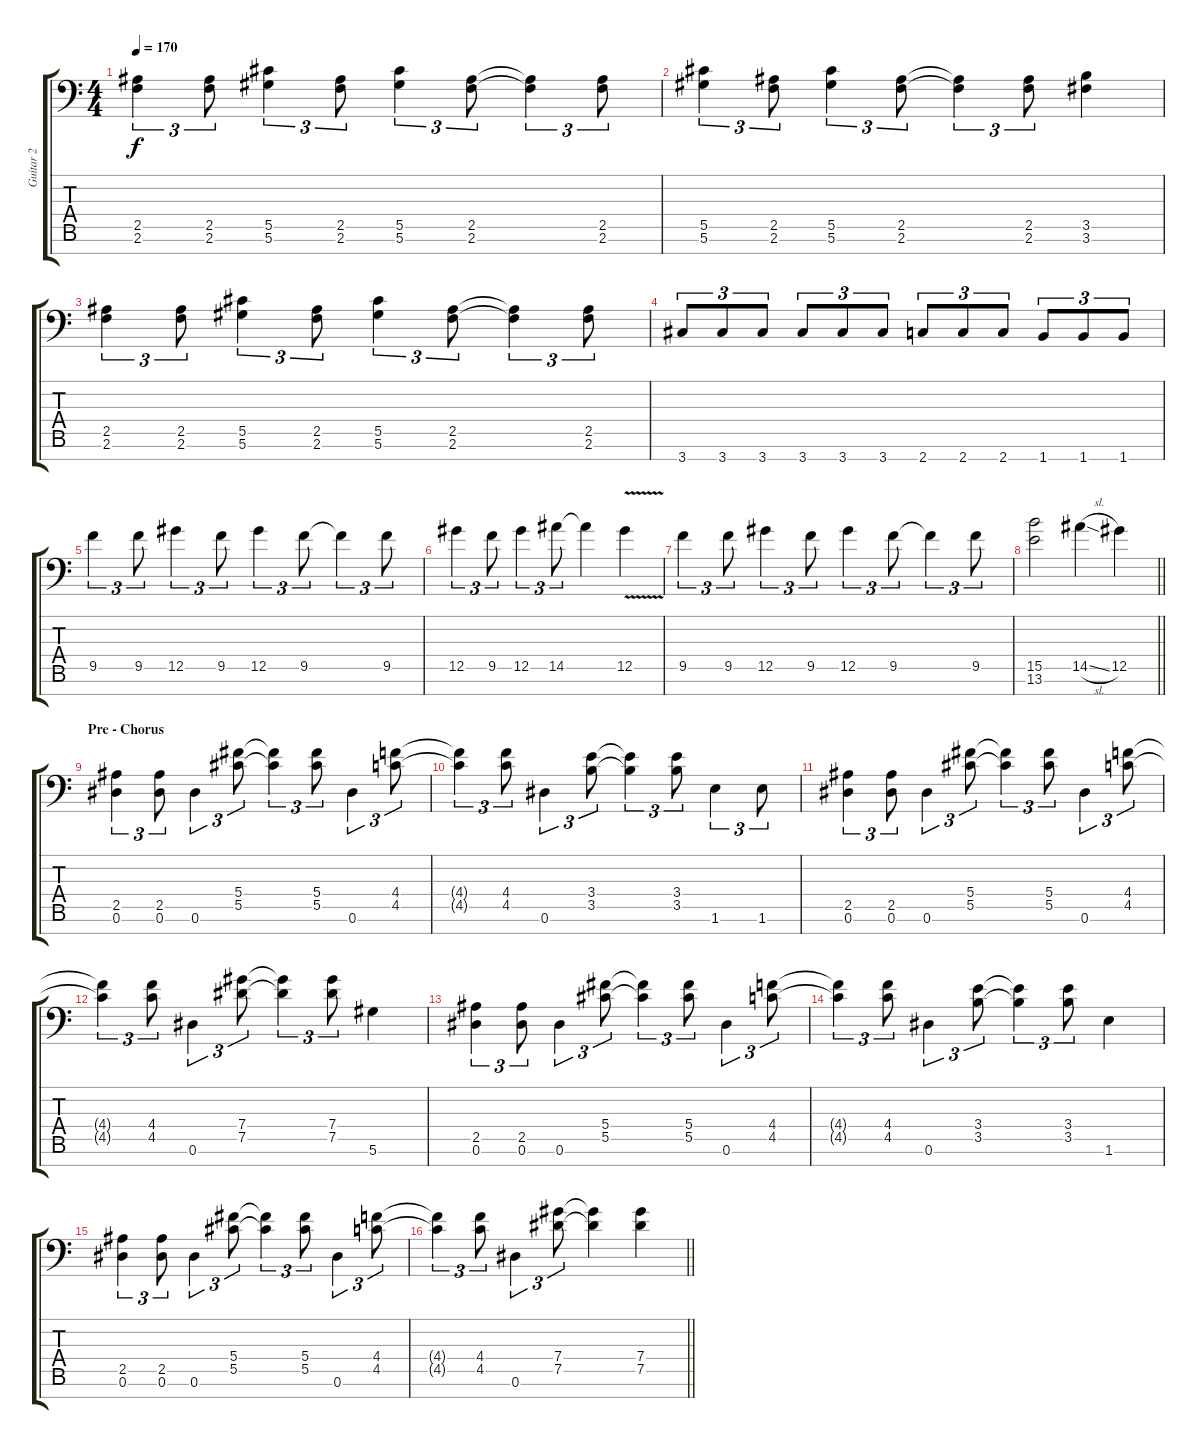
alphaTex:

\track ("Guitar 2" "Guitar 2") {instrument overdrivenguitar}
\staff {score tabs}
\tuning (Eb4 Bb3 Gb3 Db3 Ab2 Eb2 Bb1) {hide}
\ts (4 4)
\tempo 170
\clef f4
\ks c
(2.5 2.6).4{tu (3 2) dy f} (2.5 2.6).8{tu (3 2)} (5.5 5.6).4{tu (3 2)} (2.5 2.6).8{tu (3 2)} (5.5 5.6).4{tu (3 2)} (2.5 2.6).8{tu (3 2)} (2.5{t} 2.6{t}).4{tu (3 2)} (2.5 2.6).8{tu (3 2)} |
(5.5 5.6).4{tu (3 2)} (2.5 2.6).8{tu (3 2)} (5.5 5.6).4{tu (3 2)} (2.5 2.6).8{tu (3 2)} (2.5{t} 2.6{t}).4{tu (3 2)} (2.5 2.6).8{tu (3 2)} (3.5 3.6).4 |
(2.5 2.6).4{tu (3 2)} (2.5 2.6).8{tu (3 2)} (5.5 5.6).4{tu (3 2)} (2.5 2.6).8{tu (3 2)} (5.5 5.6).4{tu (3 2)} (2.5 2.6).8{tu (3 2)} (2.5{t} 2.6{t}).4{tu (3 2)} (2.5 2.6).8{tu (3 2)} |
3.7.8{tu (3 2)} 3.7.8{tu (3 2)} 3.7.8{tu (3 2)} 3.7.8{tu (3 2)} 3.7.8{tu (3 2)} 3.7.8{tu (3 2)} 2.7.8{tu (3 2)} 2.7.8{tu (3 2)} 2.7.8{tu (3 2)} 1.7.8{tu (3 2)} 1.7.8{tu (3 2)} 1.7.8{tu (3 2)} |
9.5.4{tu (3 2)} 9.5.8{tu (3 2)} 12.5.4{tu (3 2)} 9.5.8{tu (3 2)} 12.5.4{tu (3 2)} 9.5.8{tu (3 2)} 9.5{t}.4{tu (3 2)} 9.5.8{tu (3 2)} |
12.5.4{tu (3 2)} 9.5.8{tu (3 2)} 12.5.4{tu (3 2)} 14.5.8{tu (3 2)} 14.5{t}.4 12.5{v}.4 |
9.5.4{tu (3 2)} 9.5.8{tu (3 2)} 12.5.4{tu (3 2)} 9.5.8{tu (3 2)} 12.5.4{tu (3 2)} 9.5.8{tu (3 2)} 9.5{t}.4{tu (3 2)} 9.5.8{tu (3 2)} |
\barLineRight lightlight
(15.5 13.6).2 14.5{sl}.4 12.5.4 |
\section ("" "Pre - Chorus")
(2.5 0.6).4{tu (3 2)} (2.5 0.6).8{tu (3 2)} 0.6.4{tu (3 2)} (5.4 5.5).8{tu (3 2)} (5.4{t} 5.5{t}).4{tu (3 2)} (5.4 5.5).8{tu (3 2)} 0.6.4{tu (3 2)} (4.4 4.5).8{tu (3 2)} |
(4.4{t} 4.5{t}).4{tu (3 2)} (4.4 4.5).8{tu (3 2)} 0.6.4{tu (3 2)} (3.4 3.5).8{tu (3 2)} (3.4{t} 3.5{t}).4{tu (3 2)} (3.4 3.5).8{tu (3 2)} 1.6.4{tu (3 2)} 1.6.8{tu (3 2)} |
(2.5 0.6).4{tu (3 2)} (2.5 0.6).8{tu (3 2)} 0.6.4{tu (3 2)} (5.4 5.5).8{tu (3 2)} (5.4{t} 5.5{t}).4{tu (3 2)} (5.4 5.5).8{tu (3 2)} 0.6.4{tu (3 2)} (4.4 4.5).8{tu (3 2)} |
(4.4{t} 4.5{t}).4{tu (3 2)} (4.4 4.5).8{tu (3 2)} 0.6.4{tu (3 2)} (7.4 7.5).8{tu (3 2)} (7.4{t} 7.5{t}).4{tu (3 2)} (7.4 7.5).8{tu (3 2)} 5.6.4 |
(2.5 0.6).4{tu (3 2)} (2.5 0.6).8{tu (3 2)} 0.6.4{tu (3 2)} (5.4 5.5).8{tu (3 2)} (5.4{t} 5.5{t}).4{tu (3 2)} (5.4 5.5).8{tu (3 2)} 0.6.4{tu (3 2)} (4.4 4.5).8{tu (3 2)} |
(4.4{t} 4.5{t}).4{tu (3 2)} (4.4 4.5).8{tu (3 2)} 0.6.4{tu (3 2)} (3.4 3.5).8{tu (3 2)} (3.4{t} 3.5{t}).4{tu (3 2)} (3.4 3.5).8{tu (3 2)} 1.6.4 |
(2.5 0.6).4{tu (3 2)} (2.5 0.6).8{tu (3 2)} 0.6.4{tu (3 2)} (5.4 5.5).8{tu (3 2)} (5.4{t} 5.5{t}).4{tu (3 2)} (5.4 5.5).8{tu (3 2)} 0.6.4{tu (3 2)} (4.4 4.5).8{tu (3 2)} |
\barLineRight lightlight
(4.4{t} 4.5{t}).4{tu (3 2)} (4.4 4.5).8{tu (3 2)} 0.6.4{tu (3 2)} (7.4 7.5).8{tu (3 2)} (7.4{t} 7.5{t}).4 (7.4 7.5).4
